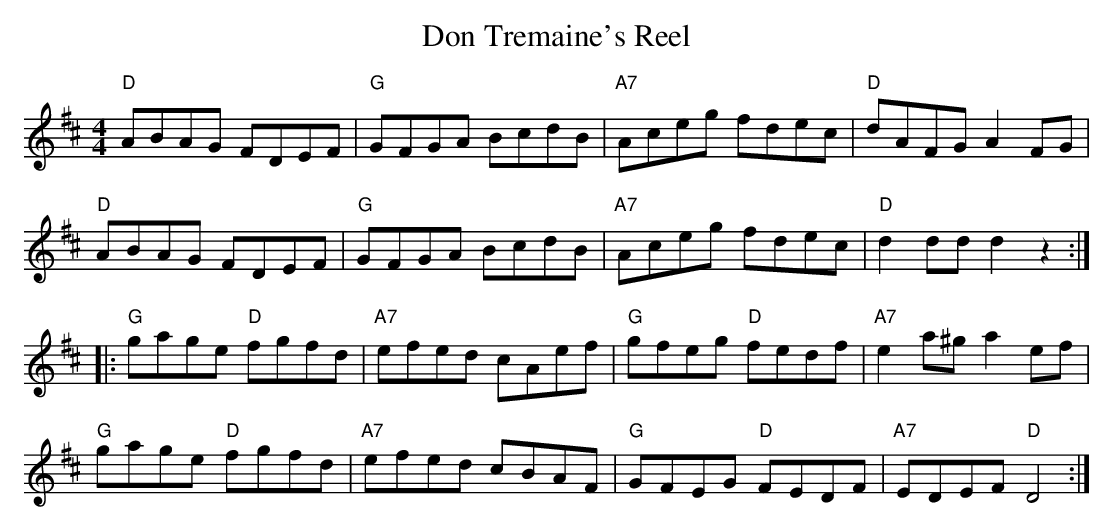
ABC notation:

X:1
T:Don Tremaine's Reel
M:4/4
L:1/4
K:D
"D"A/2B/2A/2G/2 F/2D/2E/2F/2|"G"G/2F/2G/2A/2 B/2c/2d/2B/2|\
"A7"A/2c/2e/2g/2 f/2d/2e/2c/2|"D"d/2A/2F/2G/2 AF/2G/2|
"D"A/2B/2A/2G/2 F/2D/2E/2F/2|"G"G/2F/2G/2A/2 B/2c/2d/2B/2|\
"A7"A/2c/2e/2g/2 f/2d/2e/2c/2|"D"dd/2d/2 dz:|
|:"G"g/2a/2g/2e/2 "D"f/2g/2f/2d/2|"A7"e/2f/2e/2d/2 c/2A/2e/2f/2|\
"G"g/2f/2e/2g/2 "D"f/2e/2d/2f/2|"A7"ea/2^g/2 ae/2f/2|
"G"g/2a/2g/2e/2 "D"f/2g/2f/2d/2|"A7"e/2f/2e/2d/2 c/2B/2A/2F/2|\
"G"G/2F/2E/2G/2 "D"F/2E/2D/2F/2|"A7"E/2D/2E/2F/2 "D"D2:|
